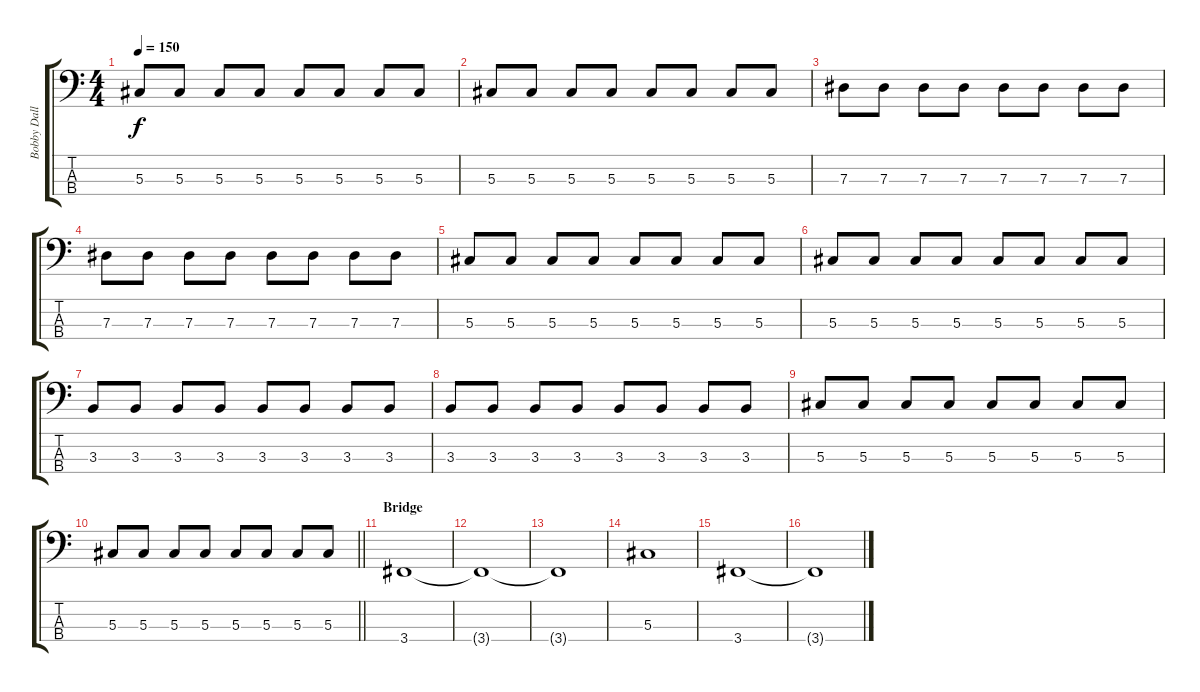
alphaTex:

\track ("Bobby Dall" "Bobby Dall") {instrument electricbassfinger}
\staff {score tabs}
\tuning (Gb2 Db2 Ab1 Eb1) {hide}
\ts (4 4)
\tempo 150
\clef f4
\ks c
5.3.8{dy f} 5.3.8 5.3.8 5.3.8 5.3.8 5.3.8 5.3.8 5.3.8 |
5.3.8 5.3.8 5.3.8 5.3.8 5.3.8 5.3.8 5.3.8 5.3.8 |
7.3.8 7.3.8 7.3.8 7.3.8 7.3.8 7.3.8 7.3.8 7.3.8 |
7.3.8 7.3.8 7.3.8 7.3.8 7.3.8 7.3.8 7.3.8 7.3.8 |
5.3.8 5.3.8 5.3.8 5.3.8 5.3.8 5.3.8 5.3.8 5.3.8 |
5.3.8 5.3.8 5.3.8 5.3.8 5.3.8 5.3.8 5.3.8 5.3.8 |
3.3.8 3.3.8 3.3.8 3.3.8 3.3.8 3.3.8 3.3.8 3.3.8 |
3.3.8 3.3.8 3.3.8 3.3.8 3.3.8 3.3.8 3.3.8 3.3.8 |
5.3.8 5.3.8 5.3.8 5.3.8 5.3.8 5.3.8 5.3.8 5.3.8 |
\barLineRight lightlight
5.3.8 5.3.8 5.3.8 5.3.8 5.3.8 5.3.8 5.3.8 5.3.8 |
\section ("" "Bridge")
3.4.1 |
3.4{t}.1 |
3.4{t}.1 |
5.3.1 |
3.4.1 |
3.4{t}.1
